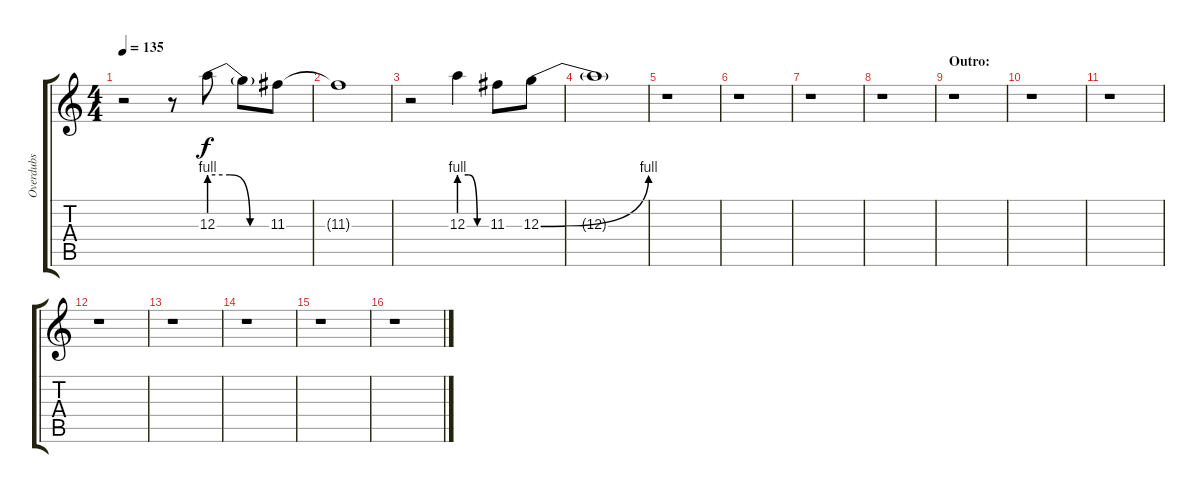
\track ("Overdubs" "Overdubs") {instrument distortionguitar}
\staff {score tabs}
\tuning (E4 B3 G3 D3 A2 E2) {hide}
\ts (4 4)
\tempo 135
\clef g2
\ks c
r.2{dy f} r.8 12.3{be (custom 0 4 20 4 40 0 60 0)}.8 12.3{t}.8 11.3.8 |
11.3{t}.1 |
r.2 12.3{be (custom 0 4 20 4 40 0 60 0)}.4 11.3.8 12.3{be (bend 0 0 60 4)}.8 |
12.3{t}.1 |
r.1 |
r.1 |
r.1 |
r.1 |
\section ("" "Outro:")
r.1 |
r.1 |
r.1 |
r.1 |
r.1 |
r.1 |
r.1 |
r.1
